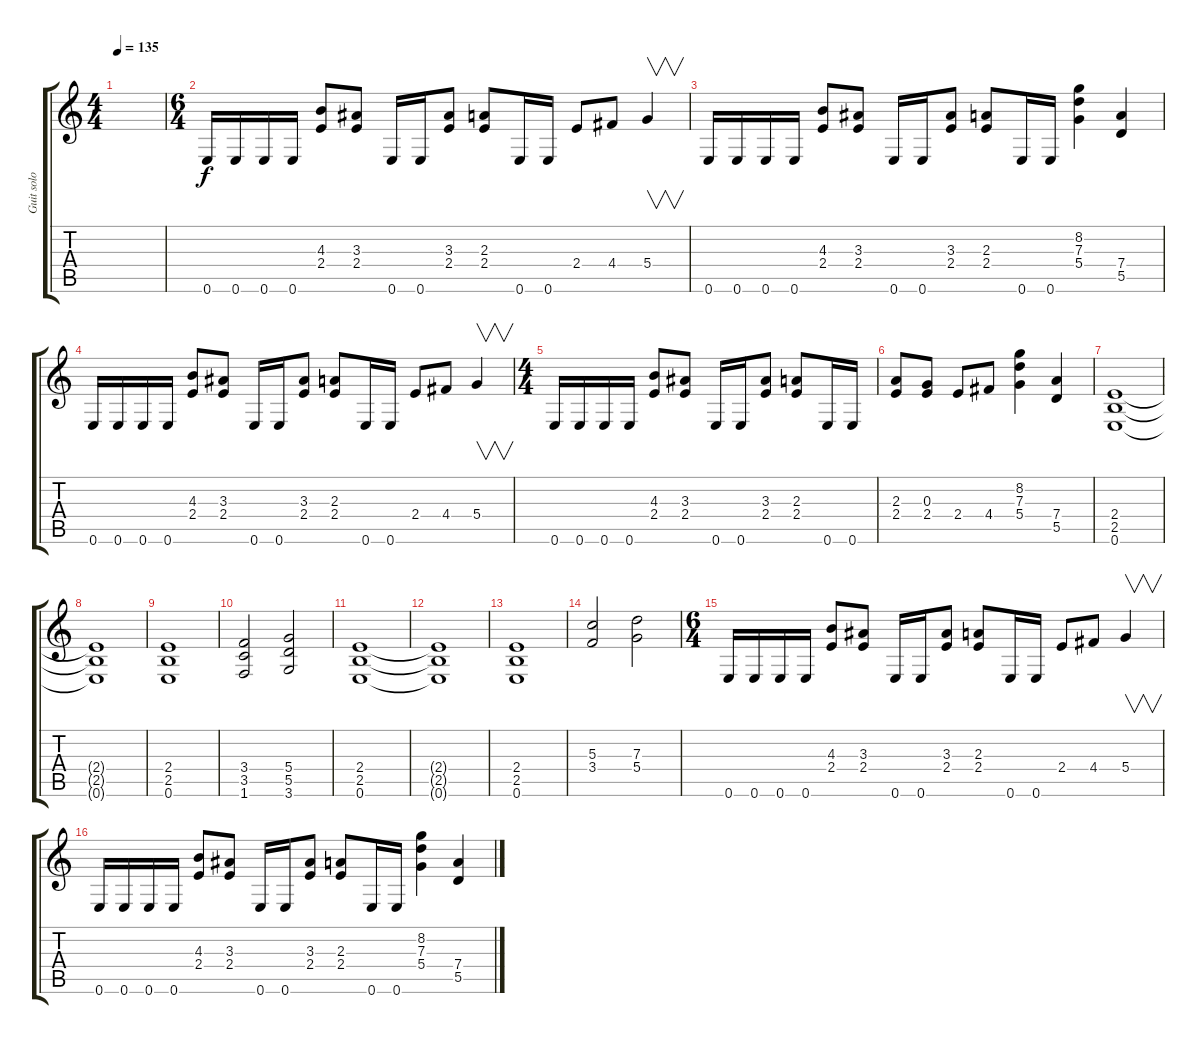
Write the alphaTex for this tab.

\track ("Guit solo" "Guit solo") {instrument overdrivenguitar}
\staff {score tabs}
\tuning (E4 B3 G3 D3 A2 E2) {hide}
\ts (4 4)
\tempo 135
\clef g2
\ks c
|
\ts (6 4)
0.6.16 0.6.16 0.6.16 0.6.16 (4.3 2.4).8 (3.3 2.4).8 0.6.16 0.6.16 (3.3 2.4).8 (2.3 2.4).8 0.6.16 0.6.16 2.4.8 4.4.8 5.4.4{v} |
0.6.16 0.6.16 0.6.16 0.6.16 (4.3 2.4).8 (3.3 2.4).8 0.6.16 0.6.16 (3.3 2.4).8 (2.3 2.4).8 0.6.16 0.6.16 (8.2 7.3 5.4).4 (7.4 5.5).4 |
0.6.16 0.6.16 0.6.16 0.6.16 (4.3 2.4).8 (3.3 2.4).8 0.6.16 0.6.16 (3.3 2.4).8 (2.3 2.4).8 0.6.16 0.6.16 2.4.8 4.4.8 5.4.4{v} |
\ts (4 4)
0.6.16 0.6.16 0.6.16 0.6.16 (4.3 2.4).8 (3.3 2.4).8 0.6.16 0.6.16 (3.3 2.4).8 (2.3 2.4).8 0.6.16 0.6.16 |
(2.3 2.4).8 (0.3 2.4).8 2.4.8 4.4.8 (8.2 7.3 5.4).4 (7.4 5.5).4 |
(2.4 2.5 0.6).1 |
(2.4{t} 2.5{t} 0.6{t}).1 |
(2.4 2.5 0.6).1 |
(3.4 3.5 1.6).2 (5.4 5.5 3.6).2 |
(2.4 2.5 0.6).1 |
(2.4{t} 2.5{t} 0.6{t}).1 |
(2.4 2.5 0.6).1 |
(5.3 3.4).2 (7.3 5.4).2 |
\ts (6 4)
0.6.16 0.6.16 0.6.16 0.6.16 (4.3 2.4).8 (3.3 2.4).8 0.6.16 0.6.16 (3.3 2.4).8 (2.3 2.4).8 0.6.16 0.6.16 2.4.8 4.4.8 5.4.4{v} |
0.6.16 0.6.16 0.6.16 0.6.16 (4.3 2.4).8 (3.3 2.4).8 0.6.16 0.6.16 (3.3 2.4).8 (2.3 2.4).8 0.6.16 0.6.16 (8.2 7.3 5.4).4 (7.4 5.5).4
